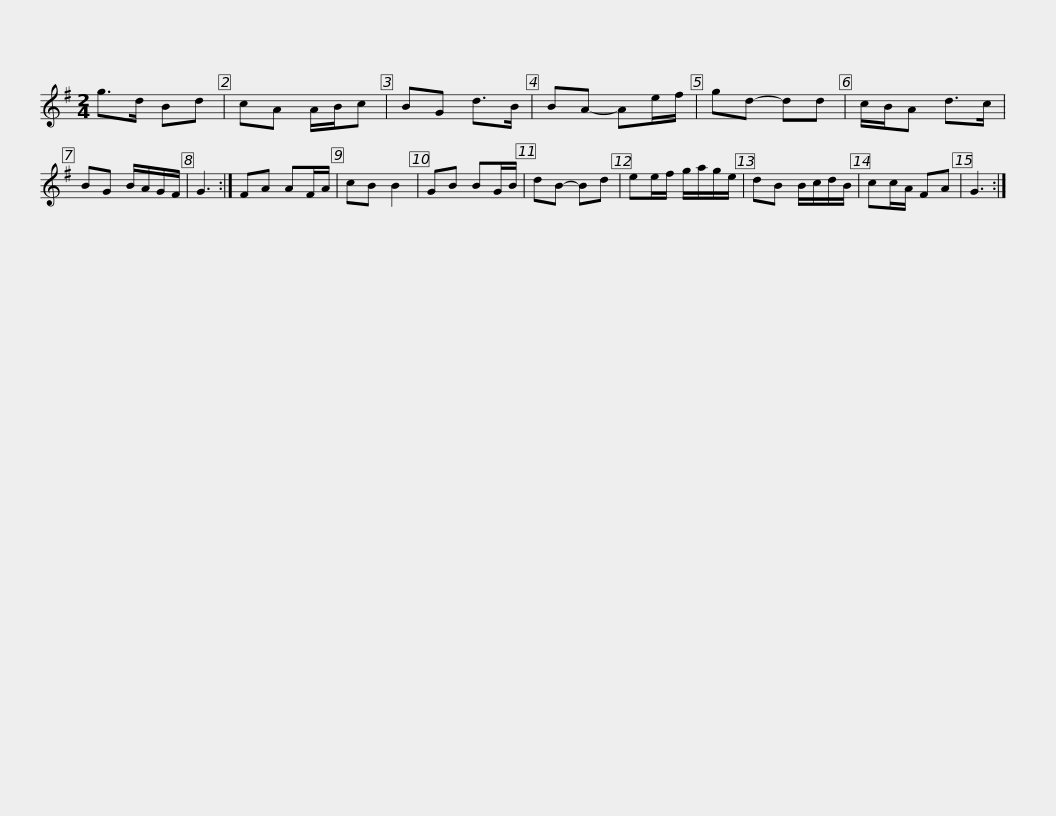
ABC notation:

X:1
L:1/8
M:2/4
I:linebreak $
K:G
V:1 treble
V:1
 g>d Bd | cA A/B/c | BG d>B | BA- Ae/f/ | gd- dd | %5
 c/B/A d>c | BG B/A/G/F/ | G3 :| FA AF/A/ | cB B2 |$ %10
 GB BG/B/ | dB- Bd | ee/f/ g/a/g/e/ | dB B/c/d/B/ | cc/A/ FA | %15
 G3 :| %16
